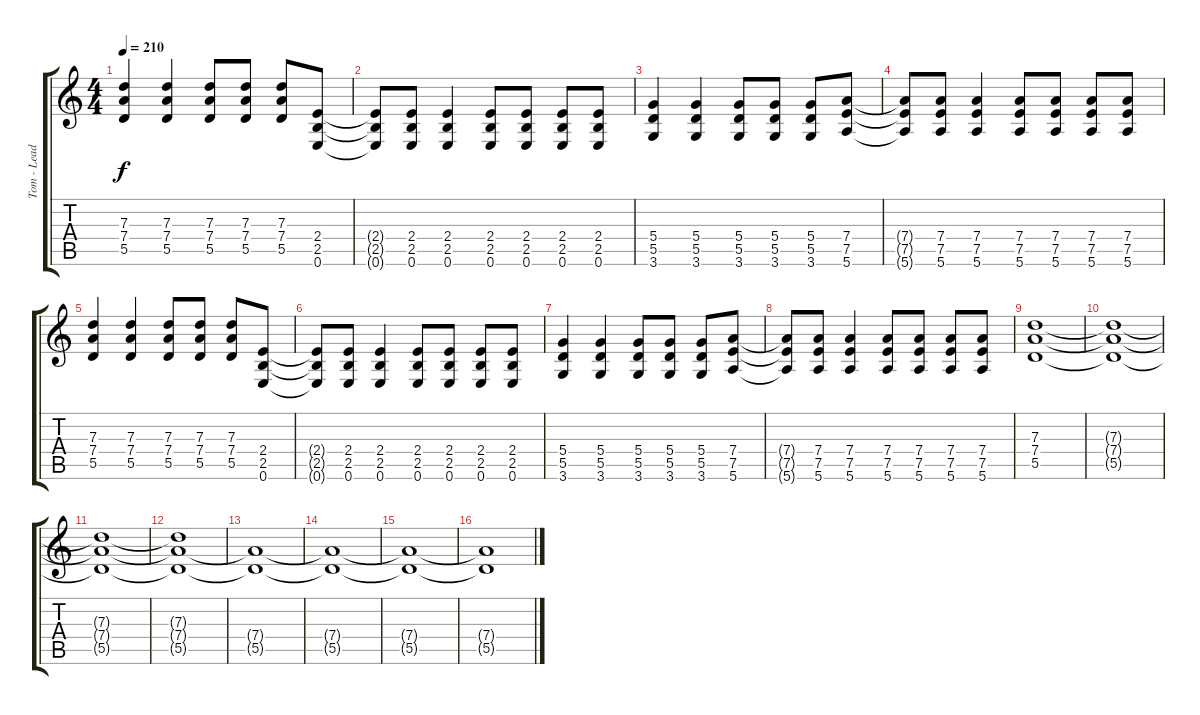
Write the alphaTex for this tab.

\track ("Tom - Lead Guitar Right" "Tom - Lead") {instrument distortionguitar}
\staff {score tabs}
\tuning (E4 B3 G3 D3 A2 E2) {hide}
\ts (4 4)
\tempo 210
\clef g2
\ks c
(7.3 7.4 5.5).4{dy f} (7.3 7.4 5.5).4 (7.3 7.4 5.5).8 (7.3 7.4 5.5).8 (7.3 7.4 5.5).8 (2.4 2.5 0.6).8 |
(2.4{t} 2.5{t} 0.6{t}).8 (2.4 2.5 0.6).8 (2.4 2.5 0.6).4 (2.4 2.5 0.6).8 (2.4 2.5 0.6).8 (2.4 2.5 0.6).8 (2.4 2.5 0.6).8 |
(5.4 5.5 3.6).4 (5.4 5.5 3.6).4 (5.4 5.5 3.6).8 (5.4 5.5 3.6).8 (5.4 5.5 3.6).8 (7.4 7.5 5.6).8 |
(7.4{t} 7.5{t} 5.6{t}).8 (7.4 7.5 5.6).8 (7.4 7.5 5.6).4 (7.4 7.5 5.6).8 (7.4 7.5 5.6).8 (7.4 7.5 5.6).8 (7.4 7.5 5.6).8 |
(7.3 7.4 5.5).4 (7.3 7.4 5.5).4 (7.3 7.4 5.5).8 (7.3 7.4 5.5).8 (7.3 7.4 5.5).8 (2.4 2.5 0.6).8 |
(2.4{t} 2.5{t} 0.6{t}).8 (2.4 2.5 0.6).8 (2.4 2.5 0.6).4 (2.4 2.5 0.6).8 (2.4 2.5 0.6).8 (2.4 2.5 0.6).8 (2.4 2.5 0.6).8 |
(5.4 5.5 3.6).4 (5.4 5.5 3.6).4 (5.4 5.5 3.6).8 (5.4 5.5 3.6).8 (5.4 5.5 3.6).8 (7.4 7.5 5.6).8 |
(7.4{t} 7.5{t} 5.6{t}).8 (7.4 7.5 5.6).8 (7.4 7.5 5.6).4 (7.4 7.5 5.6).8 (7.4 7.5 5.6).8 (7.4 7.5 5.6).8 (7.4 7.5 5.6).8 |
(7.3 7.4 5.5).1 |
(7.3{t} 7.4{t} 5.5{t}).1 |
(7.3{t} 7.4{t} 5.5{t}).1 |
(7.3{t} 7.4{t} 5.5{t}).1 |
(7.4{t} 5.5{t}).1{volume 0} |
(7.4{t} 5.5{t}).1 |
(7.4{t} 5.5{t}).1 |
(7.4{t} 5.5{t}).1
